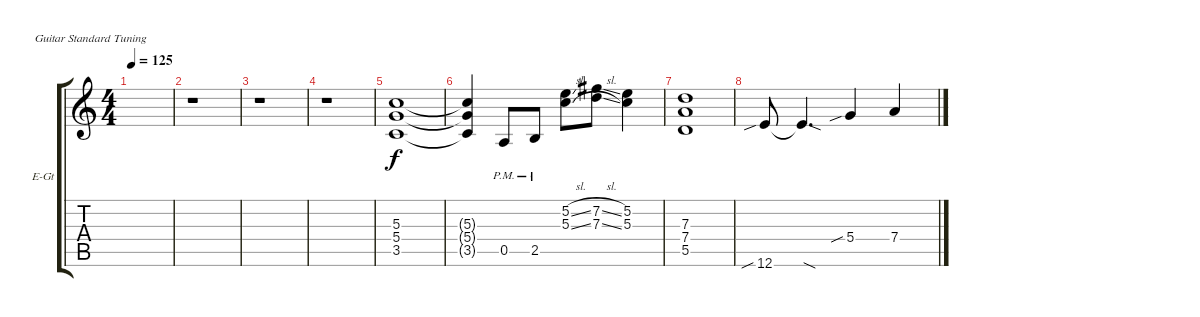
\defaultSystemsLayout 4
\bracketExtendMode groupsimilarinstruments
\firstSystemTrackNameOrientation horizontal
\otherSystemsTrackNameOrientation horizontal
\track ("Extra Lead" "E-Gt") {instrument distortionguitar}
\staff {score tabs}
\tuning (E4 B3 G3 D3 A2 E2)
\ts (4 4)
\tempo 125
\clef g2
\ks c
|
r.1 |
r.1 |
r.1 |
(5.3 5.4 3.5).1 |
(5.3{t} 5.4{t} 3.5{t}).4 0.5{pm}.8 2.5{pm}.8 (5.2{sl} 5.3{sl}).8 (7.2{sl} 7.3{sl}).8 (5.2 5.3).4 |
(7.3 7.4 5.5).1 |
12.6{sib}.8 12.6{sod t}.4{d} 5.4{sib}.4 7.4.4
